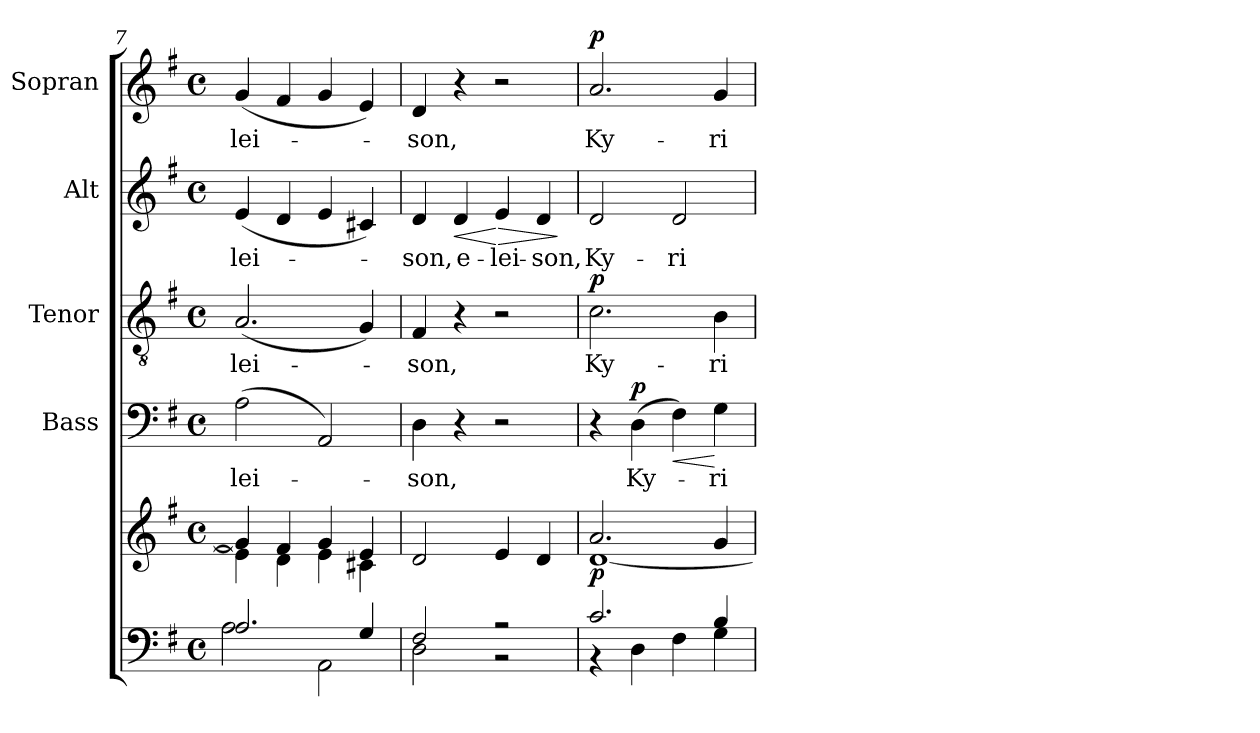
**kern	**kern	**dynam	**kern	**text	**dynam	**kern	**text	**dynam	**kern	**text	**dynam	**kern	**text	**dynam
*part5	*part5	*part5	*part4	*part4	*part4	*part3	*part3	*part3	*part2	*part2	*part2	*part1	*part1	*part1
*staff6	*staff5	*staff5/6	*staff4	*staff4	*staff4	*staff3	*staff3	*staff3	*staff2	*staff2	*staff2	*staff1	*staff1	*staff1
*	*	*	*I"Bass	*	*	*I"Tenor	*	*	*I"Alt	*	*	*I"Sopran	*	*
*	*	*	*I'B.	*	*	*I'T.	*	*	*I'A.	*	*	*I'S.	*	*
!!LO:LB:g=z
*clefF4	*clefG2	*	*clefF4	*	*	*clefGv2	*	*	*clefG2	*	*	*clefG2	*	*
*k[f#]	*k[f#]	*	*k[f#]	*	*	*k[f#]	*	*	*k[f#]	*	*	*k[f#]	*	*
*G:	*G:	*	*G:	*	*	*G:	*	*	*G:	*	*	*G:	*	*
*M4/4	*M4/4	*	*M4/4	*	*	*M4/4	*	*	*M4/4	*	*	*M4/4	*	*
*met(c)	*met(c)	*	*met(c)	*	*	*met(c)	*	*	*met(c)	*	*	*met(c)	*	*
=7	=7	=7	=7	=7	=7	=7	=7	=7	=7	=7	=7	=7	=7	=7
*^	*^	*	*	*	*	*	*	*	*	*	*	*	*	*
!	!	!	!	!	!	!LO:LY:b	!	!	!LO:LY:b	!	!	!LO:LY:b	!	!	!LO:LY:b	!
2.A/	2A\	4g/]	4e\]	.	(>2A\	-lei-	.	(<2.A/	-lei-	.	(<4e/	-lei-	.	(<4g/	-lei-	.
.	.	4f#/	4d\	.	.	.	.	.	.	.	4d/	.	.	4f#/	.	.
.	2AA\	4g/	4e\	.	2AA/)	.	.	.	.	.	4e/	.	.	4g/	.	.
4G/	.	4e/	4c#X\	.	.	.	.	4G/)	.	.	4c#X/)	.	.	4e/)	.	.
=8	=8	=8	=8	=8	=8	=8	=8	=8	=8	=8	=8	=8	=8	=8	=8	=8
!	!	!	!	!	!	!LO:LY:b	!	!	!LO:LY:b	!	!	!LO:LY:b	!	!	!LO:LY:b	!
*	*	*v	*v	*	*	*	*	*	*	*	*	*	*	*	*	*
2F#/	2D\	2d/	.	4D\	-son,	.	4F#/	-son,	.	4d/	-son,	.	4d/	-son,	.
!	!	!	!	!	!	!	!	!	!	!	!LO:LY:b	!LO:HP:b	!	!	!
.	.	.	.	4r	.	.	4r	.	.	4d/	e-	<	4r	.	.
!	!	!	!	!	!	!	!	!	!	!	!LO:LY:b	!LO:HP:n=1:b	!	!	!
2r	2r	4e/	.	2r	.	.	2r	.	.	4e/	-lei-	[ >	2r	.	.
!	!	!	!	!	!	!	!	!	!	!	!LO:LY:b	!	!	!	!
.	.	4d/	.	.	.	.	.	.	.	4d/	-son,	.	.	.	.
*v	*v	*	*	*	*	*	*	*	*	*	*	*	*	*	*
.	.	.	.	.	.	.	.	.	.	.	]	.	.	.
=9	=9	=9	=9	=9	=9	=9	=9	=9	=9	=9	=9	=9	=9	=9
*^	*^	*	*	*	*	*	*	*	*	*	*	*	*	*
!	!	!	!	!LO:DY:b	!	!	!	!	!LO:LY:b	!LO:DY:a	!	!LO:LY:b	!	!	!LO:LY:b	!LO:DY:a
2.c/	4r	2.a/	[<1d	p	4r	.	.	2.c\	Ky-	p	2d/	Ky-	.	2.a/	Ky-	p
!	!	!	!	!	!	!LO:LY:b	!LO:DY:a	!	!	!	!	!	!	!	!	!
.	4D\	.	.	.	(>4D\	Ky-	p	.	.	.	.	.	.	.	.	.
!	!	!	!	!	!	!	!LO:HP:b	!	!	!	!	!LO:LY:b	!	!	!	!
.	4F#\	.	.	.	4F#\)	.	<	.	.	.	2d/	-ri-	.	.	.	.
!	!	!	!	!	!	!LO:LY:b	!	!	!LO:LY:b	!	!	!	!	!	!LO:LY:b	!
4B/	4G\	4g/	.	.	4G\	-ri-	[	4B\	-ri-	.	.	.	.	4g/	-ri-	.
*v	*v	*	*	*	*	*	*	*	*	*	*	*	*	*	*	*
*	*v	*v	*	*	*	*	*	*	*	*	*	*	*	*	*
=	=	=	=	=	=	=	=	=	=	=	=	=	=	=
*-	*-	*-	*-	*-	*-	*-	*-	*-	*-	*-	*-	*-	*-	*-
